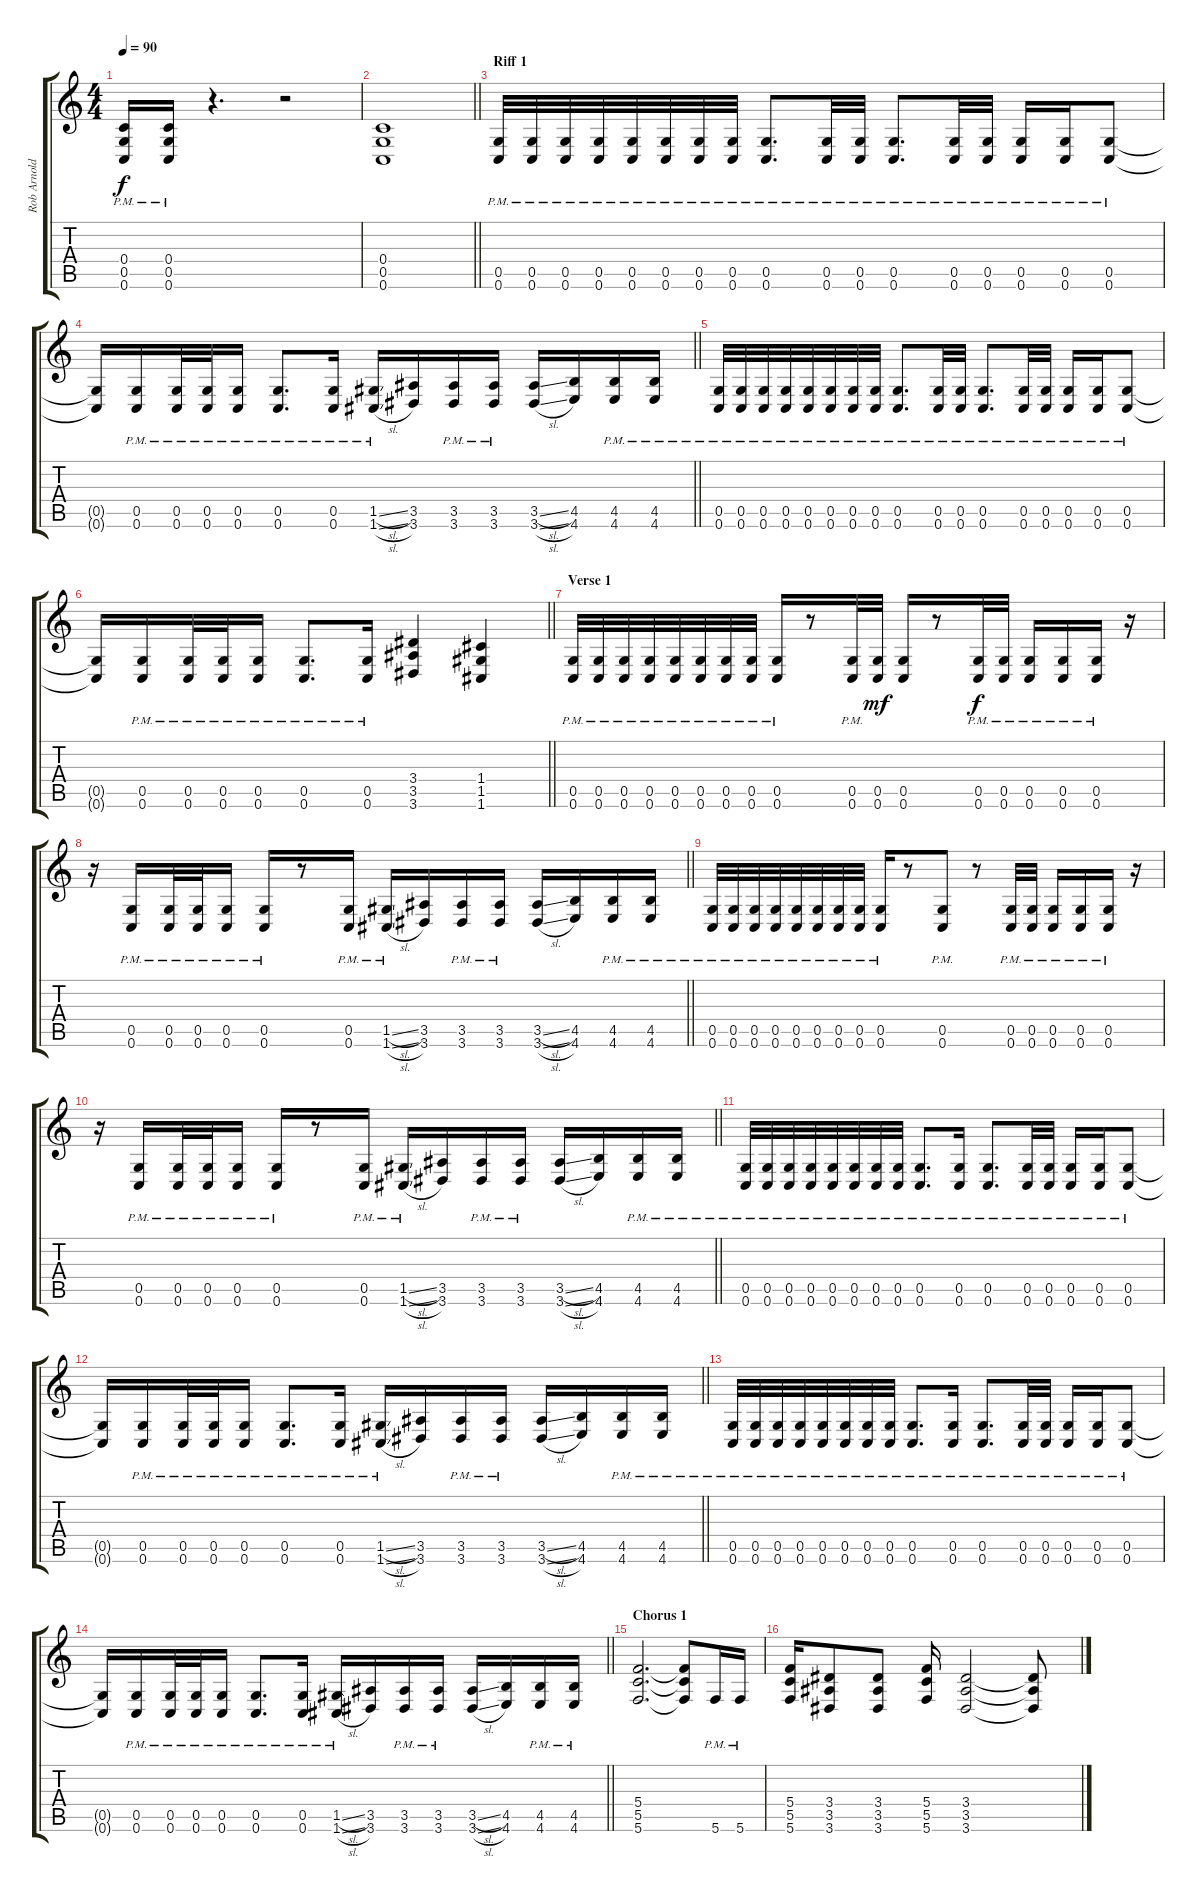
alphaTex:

\track ("Rob Arnold" "Rob Arnold") {instrument distortionguitar}
\staff {score tabs}
\tuning (D4 A3 F3 C3 G2 C2) {hide}
\ts (4 4)
\tempo 90
\clef g2
\ks c
(0.4{pm} 0.5{pm} 0.6{pm}).16{dy f} (0.4{pm} 0.5 0.6).16 r.4{d} r.2{volume 0} |
\barLineRight lightlight
(0.4 0.5 0.6).1{volume 14} |
\section ("" "Riff 1")
(0.5{pm} 0.6{pm}).32 (0.5{pm} 0.6{pm}).32 (0.5{pm} 0.6{pm}).32 (0.5{pm} 0.6{pm}).32 (0.5{pm} 0.6{pm}).32 (0.5{pm} 0.6{pm}).32 (0.5{pm} 0.6{pm}).32 (0.5{pm} 0.6{pm}).32 (0.5{pm} 0.6{pm}).8{d} (0.5{pm} 0.6{pm}).32 (0.5{pm} 0.6{pm}).32 (0.5{pm} 0.6{pm}).8{d} (0.5{pm} 0.6{pm}).32 (0.5{pm} 0.6{pm}).32 (0.5{pm} 0.6{pm}).16 (0.5{pm} 0.6{pm}).16 (0.5{pm} 0.6{pm}).8 |
\barLineRight lightlight
(0.5{t} 0.6{t}).16 (0.5{pm} 0.6{pm}).16 (0.5{pm} 0.6{pm}).32 (0.5{pm} 0.6{pm}).32 (0.5{pm} 0.6{pm}).16 (0.5{pm} 0.6{pm}).8{d} (0.5{pm} 0.6{pm}).16 (1.5{sl pm} 1.6{sl}).16 (3.5 3.6).16 (3.5{pm} 3.6{pm}).16 (3.5{pm} 3.6{pm}).16 (3.5{sl} 3.6{sl}).16 (4.5 4.6).16 (4.5{pm} 4.6{pm}).16 (4.5{pm} 4.6{pm}).16 |
(0.5{pm} 0.6{pm}).32 (0.5{pm} 0.6{pm}).32 (0.5{pm} 0.6{pm}).32 (0.5{pm} 0.6{pm}).32 (0.5{pm} 0.6{pm}).32 (0.5{pm} 0.6{pm}).32 (0.5{pm} 0.6{pm}).32 (0.5{pm} 0.6{pm}).32 (0.5{pm} 0.6{pm}).8{d} (0.5{pm} 0.6{pm}).32 (0.5{pm} 0.6{pm}).32 (0.5{pm} 0.6{pm}).8{d} (0.5{pm} 0.6{pm}).32 (0.5{pm} 0.6{pm}).32 (0.5{pm} 0.6{pm}).16 (0.5{pm} 0.6{pm}).16 (0.5{pm} 0.6{pm}).8 |
\barLineRight lightlight
(0.5{t} 0.6{t}).16 (0.5{pm} 0.6{pm}).16 (0.5{pm} 0.6{pm}).32 (0.5{pm} 0.6{pm}).32 (0.5{pm} 0.6{pm}).16 (0.5{pm} 0.6{pm}).8{d} (0.5{pm} 0.6{pm}).16 (3.4 3.5 3.6).4 (1.4 1.5 1.6).4 |
\section ("" "Verse 1")
(0.5{pm} 0.6{pm}).32 (0.5{pm} 0.6{pm}).32 (0.5{pm} 0.6{pm}).32 (0.5{pm} 0.6{pm}).32 (0.5{pm} 0.6{pm}).32 (0.5{pm} 0.6{pm}).32 (0.5{pm} 0.6{pm}).32 (0.5{pm} 0.6{pm}).32 (0.5{pm} 0.6{pm}).16 r.8 (0.5{pm} 0.6{pm}).32 (0.5 0.6).32{dy mf} (0.5 0.6).16 r.8 (0.5{pm} 0.6{pm}).32{dy f} (0.5{pm} 0.6{pm}).32 (0.5{pm} 0.6{pm}).16 (0.5{pm} 0.6{pm}).16 (0.5{pm} 0.6{pm}).16 r.16 |
\barLineRight lightlight
r.16 (0.5{pm} 0.6{pm}).16 (0.5{pm} 0.6{pm}).32 (0.5{pm} 0.6{pm}).32 (0.5{pm} 0.6{pm}).16 (0.5{pm} 0.6{pm}).16 r.8 (0.5{pm} 0.6{pm}).16 (1.5{sl pm} 1.6{sl}).16 (3.5 3.6).16 (3.5{pm} 3.6{pm}).16 (3.5{pm} 3.6{pm}).16 (3.5{sl} 3.6{sl}).16 (4.5 4.6).16 (4.5{pm} 4.6{pm}).16 (4.5{pm} 4.6{pm}).16 |
(0.5{pm} 0.6{pm}).32 (0.5{pm} 0.6{pm}).32 (0.5{pm} 0.6{pm}).32 (0.5{pm} 0.6{pm}).32 (0.5{pm} 0.6{pm}).32 (0.5{pm} 0.6{pm}).32 (0.5{pm} 0.6{pm}).32 (0.5{pm} 0.6{pm}).32 (0.5{pm} 0.6{pm}).16 r.8 (0.5{pm} 0.6{pm}).8 r.8 (0.5{pm} 0.6{pm}).32 (0.5{pm} 0.6{pm}).32 (0.5{pm} 0.6{pm}).16 (0.5{pm} 0.6{pm}).16 (0.5{pm} 0.6{pm}).16 r.16 |
\barLineRight lightlight
r.16 (0.5{pm} 0.6{pm}).16 (0.5{pm} 0.6{pm}).32 (0.5{pm} 0.6{pm}).32 (0.5{pm} 0.6{pm}).16 (0.5{pm} 0.6{pm}).16 r.8 (0.5{pm} 0.6{pm}).16 (1.5{sl pm} 1.6{sl}).16 (3.5 3.6).16 (3.5{pm} 3.6{pm}).16 (3.5{pm} 3.6{pm}).16 (3.5{sl} 3.6{sl}).16 (4.5 4.6).16 (4.5{pm} 4.6{pm}).16 (4.5{pm} 4.6{pm}).16 |
(0.5{pm} 0.6{pm}).32 (0.5{pm} 0.6{pm}).32 (0.5{pm} 0.6{pm}).32 (0.5{pm} 0.6{pm}).32 (0.5{pm} 0.6{pm}).32 (0.5{pm} 0.6{pm}).32 (0.5{pm} 0.6{pm}).32 (0.5{pm} 0.6{pm}).32 (0.5{pm} 0.6{pm}).8{d} (0.5{pm} 0.6{pm}).16 (0.5{pm} 0.6{pm}).8{d} (0.5{pm} 0.6{pm}).32 (0.5{pm} 0.6{pm}).32 (0.5{pm} 0.6{pm}).16 (0.5{pm} 0.6{pm}).16 (0.5{pm} 0.6{pm}).8 |
\barLineRight lightlight
(0.5{t} 0.6{t}).16 (0.5{pm} 0.6{pm}).16 (0.5{pm} 0.6{pm}).32 (0.5{pm} 0.6{pm}).32 (0.5{pm} 0.6{pm}).16 (0.5{pm} 0.6{pm}).8{d} (0.5{pm} 0.6{pm}).16 (1.5{sl pm} 1.6{sl}).16 (3.5 3.6).16 (3.5{pm} 3.6{pm}).16 (3.5{pm} 3.6{pm}).16 (3.5{sl} 3.6{sl}).16 (4.5 4.6).16 (4.5{pm} 4.6{pm}).16 (4.5{pm} 4.6{pm}).16 |
(0.5{pm} 0.6{pm}).32 (0.5{pm} 0.6{pm}).32 (0.5{pm} 0.6{pm}).32 (0.5{pm} 0.6{pm}).32 (0.5{pm} 0.6{pm}).32 (0.5{pm} 0.6{pm}).32 (0.5{pm} 0.6{pm}).32 (0.5{pm} 0.6{pm}).32 (0.5{pm} 0.6{pm}).8{d} (0.5{pm} 0.6{pm}).16 (0.5{pm} 0.6{pm}).8{d} (0.5{pm} 0.6{pm}).32 (0.5{pm} 0.6{pm}).32 (0.5{pm} 0.6{pm}).16 (0.5{pm} 0.6{pm}).16 (0.5{pm} 0.6{pm}).8 |
\barLineRight lightlight
(0.5{t} 0.6{t}).16 (0.5{pm} 0.6{pm}).16 (0.5{pm} 0.6{pm}).32 (0.5{pm} 0.6{pm}).32 (0.5{pm} 0.6{pm}).16 (0.5{pm} 0.6{pm}).8{d} (0.5{pm} 0.6{pm}).16 (1.5{sl pm} 1.6{sl}).16 (3.5 3.6).16 (3.5{pm} 3.6{pm}).16 (3.5{pm} 3.6{pm}).16 (3.5{sl} 3.6{sl}).16 (4.5 4.6).16 (4.5{pm} 4.6{pm}).16 (4.5{pm} 4.6{pm}).16 |
\section ("" "Chorus 1")
(5.4 5.5 5.6).2{d} (5.4{t} 5.5{t} 5.6{t}).8 5.6{pm}.16 5.6{pm}.16 |
(5.4 5.5 5.6).16 (3.4 3.5 3.6).8 (3.4 3.5 3.6).8 (5.4 5.5 5.6).16 (3.4 3.5 3.6).2 (3.4{t} 3.5{t} 3.6{t}).8
